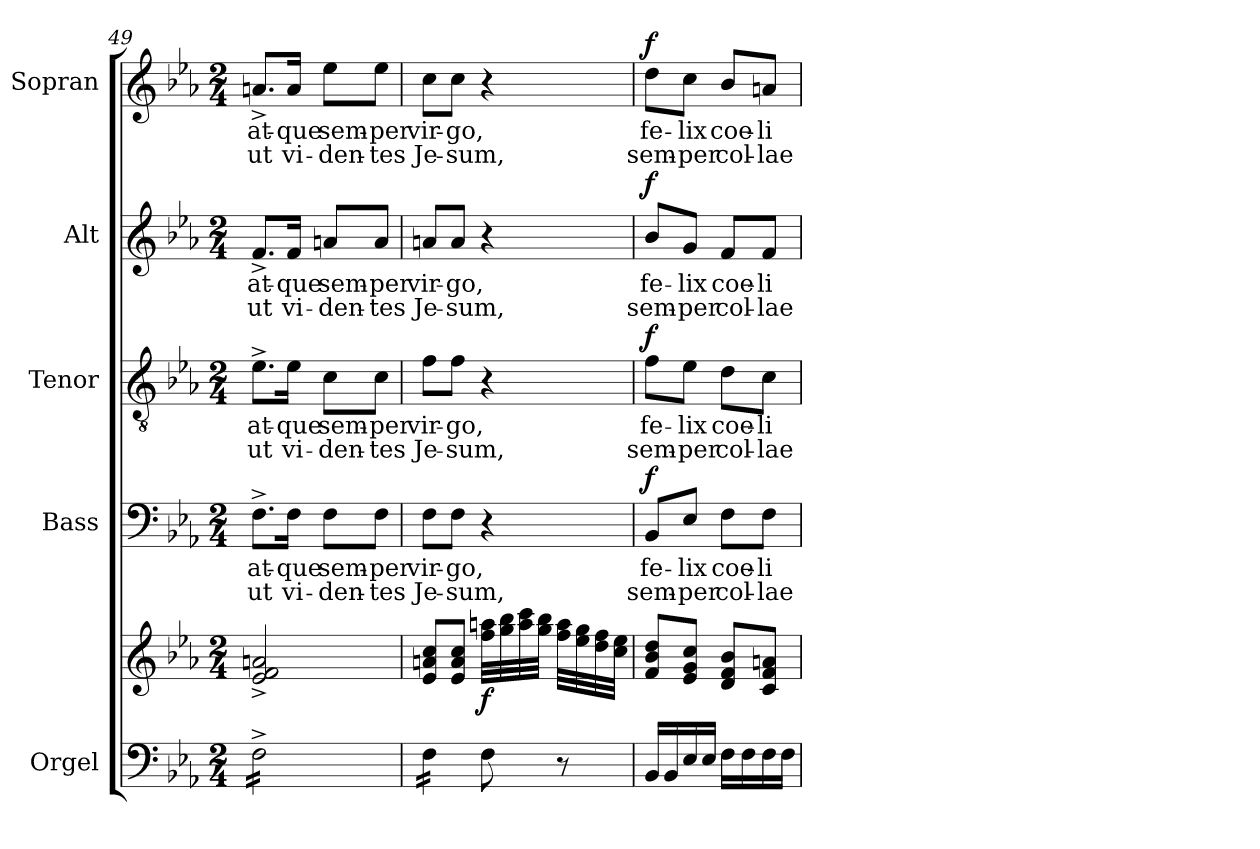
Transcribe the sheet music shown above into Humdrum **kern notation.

**kern	**kern	**dynam	**kern	**text	**text	**dynam	**kern	**text	**text	**dynam	**kern	**text	**text	**dynam	**kern	**text	**text	**dynam
*part5	*part5	*part5	*part4	*part4	*part4	*part4	*part3	*part3	*part3	*part3	*part2	*part2	*part2	*part2	*part1	*part1	*part1	*part1
*staff6	*staff5	*staff5/6	*staff4	*staff4	*staff4	*staff4	*staff3	*staff3	*staff3	*staff3	*staff2	*staff2	*staff2	*staff2	*staff1	*staff1	*staff1	*staff1
*I"Orgel	*	*	*I"Bass	*	*	*	*I"Tenor	*	*	*	*I"Alt	*	*	*	*I"Sopran	*	*	*
*I'Org.	*	*	*I'B.	*	*	*	*I'T.	*	*	*	*I'A.	*	*	*	*I'S.	*	*	*
*clefF4	*clefG2	*	*clefF4	*	*	*	*clefGv2	*	*	*	*clefG2	*	*	*	*clefG2	*	*	*
*k[b-e-a-]	*k[b-e-a-]	*	*k[b-e-a-]	*	*	*	*k[b-e-a-]	*	*	*	*k[b-e-a-]	*	*	*	*k[b-e-a-]	*	*	*
*E-:	*E-:	*	*E-:	*	*	*	*E-:	*	*	*	*E-:	*	*	*	*E-:	*	*	*
*M2/4	*M2/4	*	*M2/4	*	*	*	*M2/4	*	*	*	*M2/4	*	*	*	*M2/4	*	*	*
=49	=49	=49	=49	=49	=49	=49	=49	=49	=49	=49	=49	=49	=49	=49	=49	=49	=49	=49
!	!	!	!	!LO:LY:b	!LO:LY:b	!	!	!LO:LY:b	!LO:LY:b	!	!	!LO:LY:b	!LO:LY:b	!	!	!LO:LY:b	!LO:LY:b	!
*tremolo	*	*	*	*	*	*	*	*	*	*	*	*	*	*	*	*	*	*
16F^>\LL	2e-/^< 2f/^< 2an/^<	.	8.F^>\L	at-	ut	.	8.e-^>\L	at-	ut	.	8.f^>/L	at-	ut	.	8.an^>/L	at-	ut	.
16F^>\	.	.	.	.	.	.	.	.	.	.	.	.	.	.	.	.	.	.
16F^>\	.	.	.	.	.	.	.	.	.	.	.	.	.	.	.	.	.	.
!	!	!	!	!LO:LY:b	!LO:LY:b	!	!	!LO:LY:b	!LO:LY:b	!	!	!LO:LY:b	!LO:LY:b	!	!	!LO:LY:b	!LO:LY:b	!
16F^>\	.	.	16F\Jk	-que	vi-	.	16e-\Jk	-que	vi-	.	16f/Jk	-que	vi-	.	16a/Jk	-que	vi-	.
!	!	!	!	!LO:LY:b	!LO:LY:b	!	!	!LO:LY:b	!LO:LY:b	!	!	!LO:LY:b	!LO:LY:b	!	!	!LO:LY:b	!LO:LY:b	!
16F^>\	.	.	8F\L	sem-	-den-	.	8c\L	sem-	-den-	.	8an/L	sem-	-den-	.	8ee-\L	sem-	-den-	.
16F^>\	.	.	.	.	.	.	.	.	.	.	.	.	.	.	.	.	.	.
!	!	!	!	!LO:LY:b	!LO:LY:b	!	!	!LO:LY:b	!LO:LY:b	!	!	!LO:LY:b	!LO:LY:b	!	!	!LO:LY:b	!LO:LY:b	!
16F^>\	.	.	8F\J	-per	-tes	.	8c\J	-per	-tes	.	8a/J	-per	-tes	.	8ee-\J	-per	-tes	.
16F^>\JJ	.	.	.	.	.	.	.	.	.	.	.	.	.	.	.	.	.	.
=50	=50	=50	=50	=50	=50	=50	=50	=50	=50	=50	=50	=50	=50	=50	=50	=50	=50	=50
!	!	!	!	!LO:LY:b	!LO:LY:b	!	!	!LO:LY:b	!LO:LY:b	!	!	!LO:LY:b	!LO:LY:b	!	!	!LO:LY:b	!LO:LY:b	!
16F\LL	8e-/ 8an/ 8cc/L	.	8F\L	vir-	Je-	.	8f\L	vir-	Je-	.	8an/L	vir-	Je-	.	8cc\L	vir-	Je-	.
16F\	.	.	.	.	.	.	.	.	.	.	.	.	.	.	.	.	.	.
!	!	!	!	!LO:LY:b	!LO:LY:b	!	!	!LO:LY:b	!LO:LY:b	!	!	!LO:LY:b	!LO:LY:b	!	!	!LO:LY:b	!LO:LY:b	!
16F\	8e-/ 8a/ 8cc/J	.	8F\J	-go,	-sum,	.	8f\J	-go,	-sum,	.	8a/J	-go,	-sum,	.	8cc\J	-go,	-sum,	.
16F\JJ	.	.	.	.	.	.	.	.	.	.	.	.	.	.	.	.	.	.
*Xtremolo	*	*	*	*	*	*	*	*	*	*	*	*	*	*	*	*	*	*
!	!	!LO:DY:b	!	!	!	!	!	!	!	!	!	!	!	!	!	!	!	!
8F\	32ff\ 32aan\LLL	f	4r	.	.	.	4r	.	.	.	4r	.	.	.	4r	.	.	.
.	32gg\ 32bb-\	.	.	.	.	.	.	.	.	.	.	.	.	.	.	.	.	.
.	32aa\ 32ccc\	.	.	.	.	.	.	.	.	.	.	.	.	.	.	.	.	.
.	32gg\ 32bb-\JJJ	.	.	.	.	.	.	.	.	.	.	.	.	.	.	.	.	.
8r	32ff\ 32aa\LLL	.	.	.	.	.	.	.	.	.	.	.	.	.	.	.	.	.
.	32ee-\ 32gg\	.	.	.	.	.	.	.	.	.	.	.	.	.	.	.	.	.
.	32dd\ 32ff\	.	.	.	.	.	.	.	.	.	.	.	.	.	.	.	.	.
.	32cc\ 32ee-\JJJ	.	.	.	.	.	.	.	.	.	.	.	.	.	.	.	.	.
=51	=51	=51	=51	=51	=51	=51	=51	=51	=51	=51	=51	=51	=51	=51	=51	=51	=51	=51
!	!	!	!	!LO:LY:b	!LO:LY:b	!LO:DY:a	!	!LO:LY:b	!LO:LY:b	!LO:DY:a	!	!LO:LY:b	!LO:LY:b	!LO:DY:a	!	!LO:LY:b	!LO:LY:b	!LO:DY:a
16BB-/LL	8f/ 8b-/ 8dd/L	.	8BB-/L	fe-	sem-	f	8f\L	fe-	sem-	f	8b-/L	fe-	sem-	f	8dd\L	fe-	sem-	f
16BB-/	.	.	.	.	.	.	.	.	.	.	.	.	.	.	.	.	.	.
!	!	!	!	!LO:LY:b	!LO:LY:b	!	!	!LO:LY:b	!LO:LY:b	!	!	!LO:LY:b	!LO:LY:b	!	!	!LO:LY:b	!LO:LY:b	!
16E-/	8e-/ 8g/ 8cc/J	.	8E-/J	-lix	-per	.	8e-\J	-lix	-per	.	8g/J	-lix	-per	.	8cc\J	-lix	-per	.
16E-/JJ	.	.	.	.	.	.	.	.	.	.	.	.	.	.	.	.	.	.
!	!	!	!	!LO:LY:b	!LO:LY:b	!	!	!LO:LY:b	!LO:LY:b	!	!	!LO:LY:b	!LO:LY:b	!	!	!LO:LY:b	!LO:LY:b	!
16F\LL	8d/ 8f/ 8b-/L	.	8F\L	coe-	col-	.	8d\L	coe-	col-	.	8f/L	coe-	col-	.	8b-/L	coe-	col-	.
16F\	.	.	.	.	.	.	.	.	.	.	.	.	.	.	.	.	.	.
!	!	!	!	!LO:LY:b	!LO:LY:b	!	!	!LO:LY:b	!LO:LY:b	!	!	!LO:LY:b	!LO:LY:b	!	!	!LO:LY:b	!LO:LY:b	!
16F\	8c/ 8f/ 8an/J	.	8F\J	-li	-lae-	.	8c\J	-li	-lae-	.	8f/J	-li	-lae-	.	8an/J	-li	-lae-	.
16F\JJ	.	.	.	.	.	.	.	.	.	.	.	.	.	.	.	.	.	.
=	=	=	=	=	=	=	=	=	=	=	=	=	=	=	=	=	=	=
*-	*-	*-	*-	*-	*-	*-	*-	*-	*-	*-	*-	*-	*-	*-	*-	*-	*-	*-
